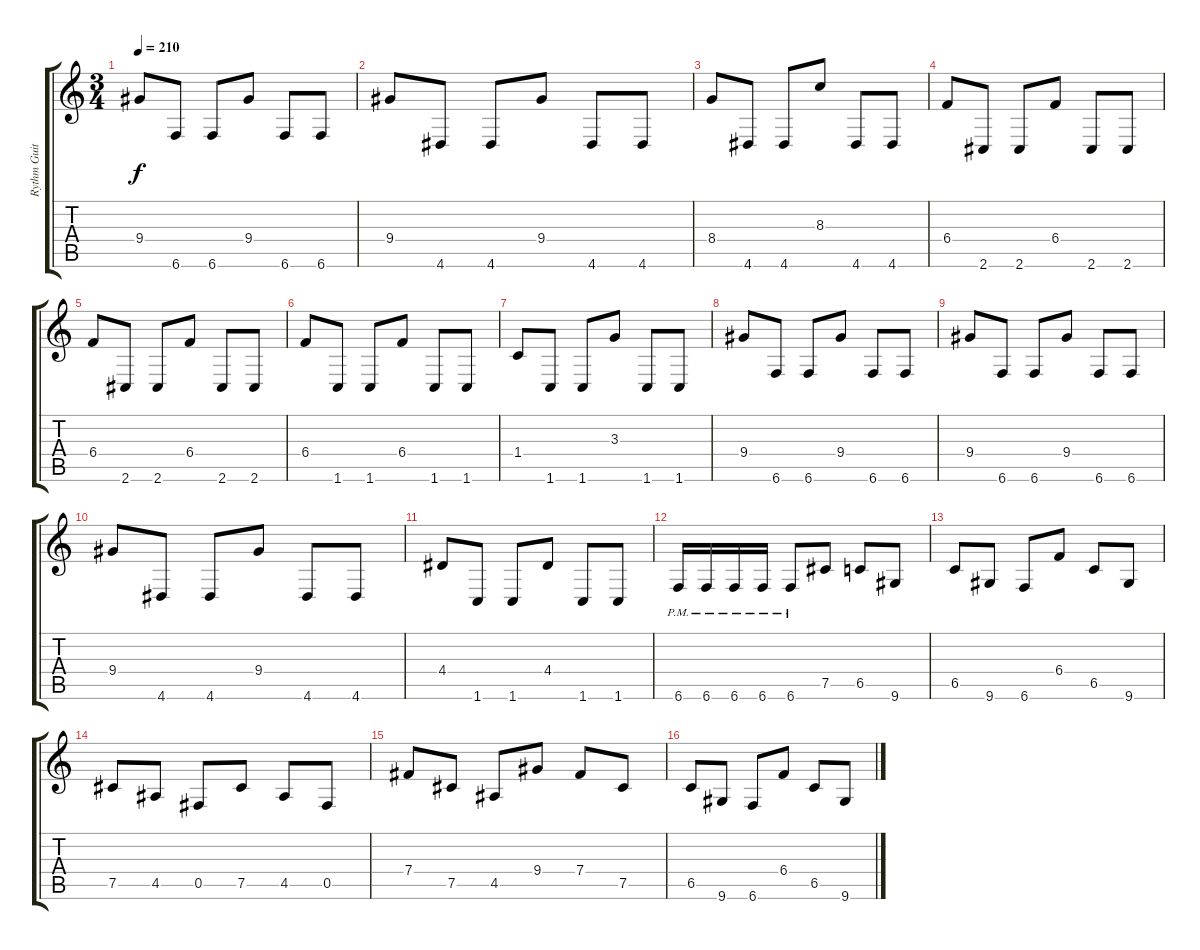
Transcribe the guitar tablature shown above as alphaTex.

\track ("Rythm Guitar" "Rythm Guit") {instrument distortionguitar}
\staff {score tabs}
\tuning (Db4 Ab3 E3 B2 Gb2 B1) {hide}
\ts (3 4)
\tempo 210
\clef g2
\ks c
9.4.8{dy f} 6.6.8 6.6.8 9.4.8 6.6.8 6.6.8 |
9.4.8 4.6.8 4.6.8 9.4.8 4.6.8 4.6.8 |
8.4.8 4.6.8 4.6.8 8.3.8 4.6.8 4.6.8 |
6.4.8 2.6.8 2.6.8 6.4.8 2.6.8 2.6.8 |
6.4.8 2.6.8 2.6.8 6.4.8 2.6.8 2.6.8 |
6.4.8 1.6.8 1.6.8 6.4.8 1.6.8 1.6.8 |
1.4.8 1.6.8 1.6.8 3.3.8 1.6.8 1.6.8 |
9.4.8 6.6.8 6.6.8 9.4.8 6.6.8 6.6.8 |
9.4.8 6.6.8 6.6.8 9.4.8 6.6.8 6.6.8 |
9.4.8 4.6.8 4.6.8 9.4.8 4.6.8 4.6.8 |
4.4.8 1.6.8 1.6.8 4.4.8 1.6.8 1.6.8 |
6.6{pm}.16 6.6{pm}.16 6.6{pm}.16 6.6{pm}.16 6.6{pm}.8 7.5.8 6.5.8 9.6.8 |
6.5.8 9.6.8 6.6.8 6.4.8 6.5.8 9.6.8 |
7.5.8 4.5.8 0.5.8 7.5.8 4.5.8 0.5.8 |
7.4.8 7.5.8 4.5.8 9.4.8 7.4.8 7.5.8 |
6.5.8 9.6.8 6.6.8 6.4.8 6.5.8 9.6.8
